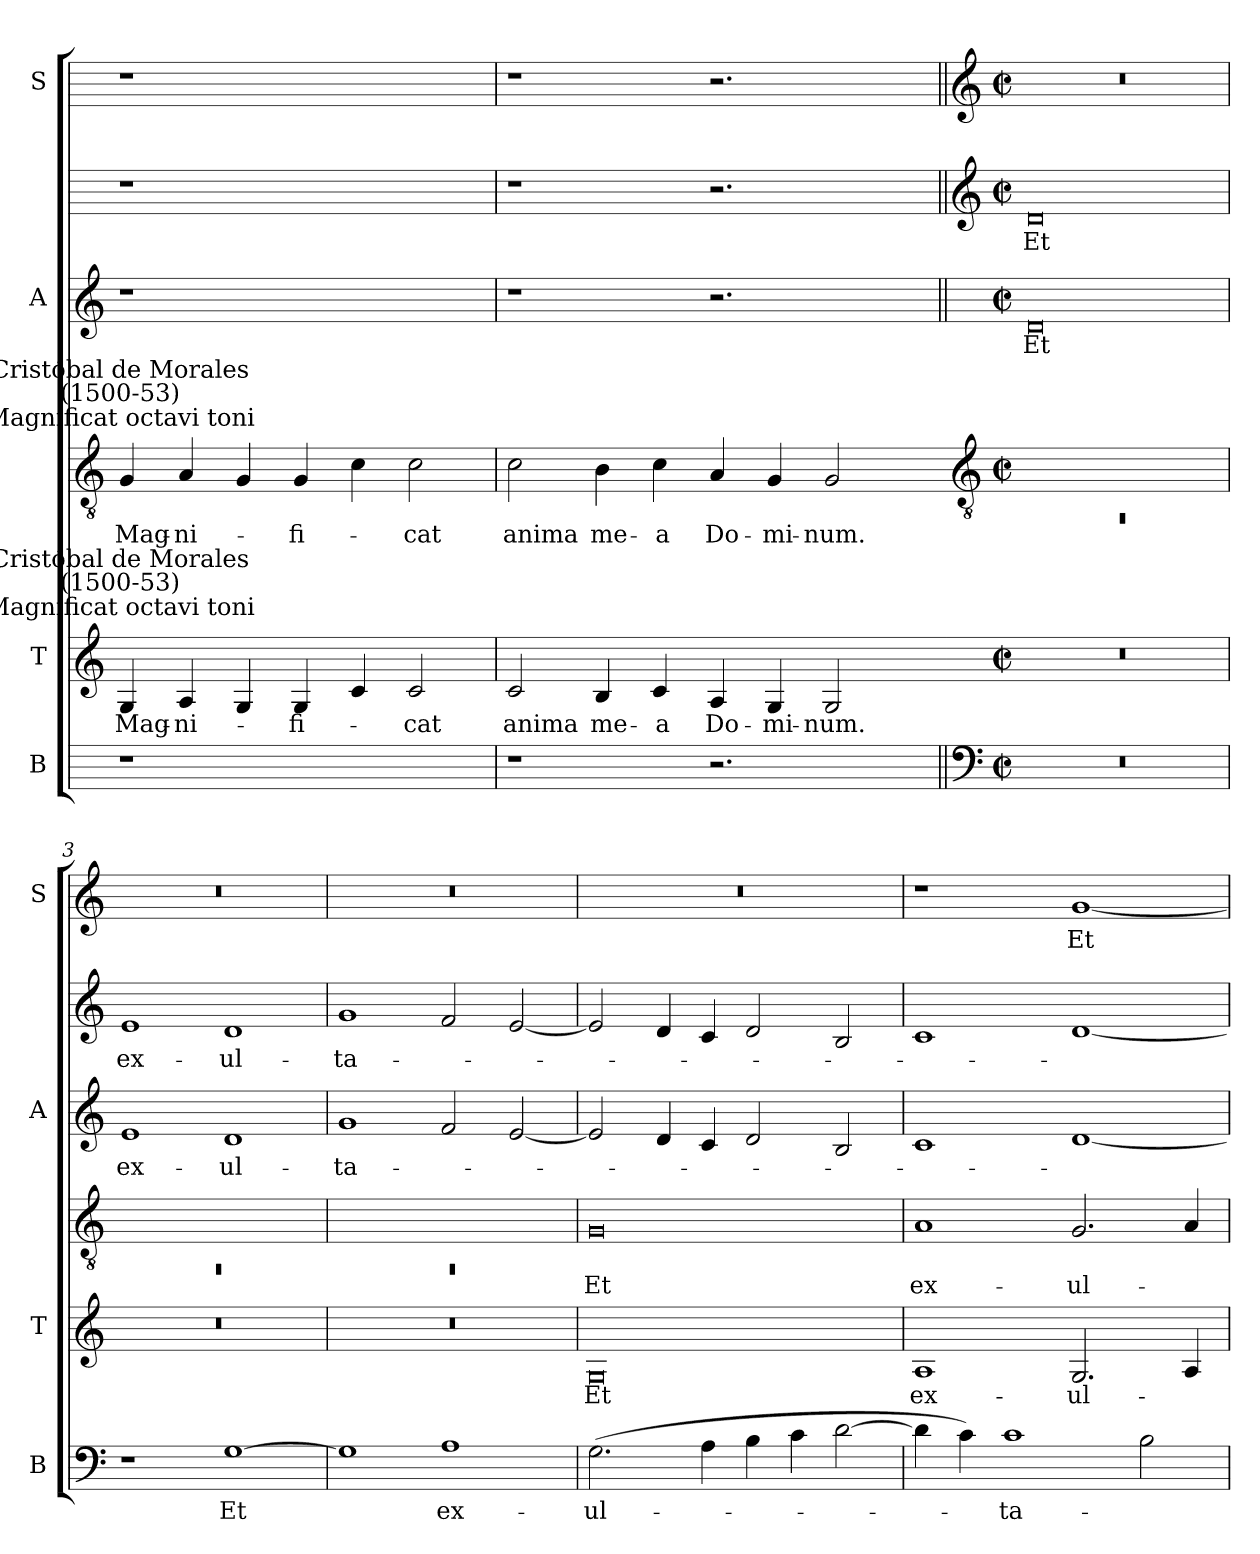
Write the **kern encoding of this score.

**kern	**text	**kern	**text	**kern	**text	**kern	**text	**kern	**text	**kern	**text
*part4	*part4	*part3	*part3	*part3	*part3	*part2	*part2	*part2	*part2	*part1	*part1
*staff6	*staff6	*staff5	*staff5	*staff4	*staff4	*staff3	*staff3	*staff2	*staff2	*staff1	*staff1
*I"B	*	*I"T	*	*	*	*I"A	*	*	*	*I"S	*
*I'B	*	*I'T	*	*	*	*I'A	*	*	*	*I'S	*
*	*	*	*	*clefGv2	*	*	*	*	*	*	*
*	*	*k[]	*	*k[]	*	*	*	*	*	*	*
*	*	*C:	*	*C:	*	*	*	*	*	*	*
=	=	=	=	=	=	=	=	=	=	=	=
!	!	!	!	!LO:TX:a:cj:t=Magnificat octavi toni	!	!	!	!	!	!	!
!	!	!	!	!LO:TX:a:cj:t=Cristóbal de Morales\n(1500-53)	!	!	!	!	!	!	!
!	!	!LO:TX:a:cj:t=Magnificat octavi toni	!	!	!	!	!	!	!	!	!
!	!	!LO:TX:a:cj:t=Cristóbal de Morales\n(1500-53)	!	!	!	!	!	!	!	!	!
!	!	!	!LO:LY:b	!	!LO:LY:b	!	!	!	!	!	!
1r	.	4G	Mag-	4G	Mag-	1r	.	1r	.	1r	.
!	!	!	!LO:LY:b	!	!LO:LY:b	!	!	!	!	!	!
.	.	4A	-ni-	4A	-ni-	.	.	.	.	.	.
.	.	4G	.	4G	.	.	.	.	.	.	.
!	!	!	!LO:LY:b	!	!LO:LY:b	!	!	!	!	!	!
.	.	4G	fi-	4G	fi-	.	.	.	.	.	.
2.ryy	.	4c	.	4c	.	2.ryy	.	2.ryy	.	2.ryy	.
!	!	!	!LO:LY:b	!	!LO:LY:b	!	!	!	!	!	!
.	.	2c	cat	2c	cat	.	.	.	.	.	.
=1	=1	=1	=1	=1	=1	=1	=1	=1	=1	=1	=1
!	!	!	!LO:LY:b	!	!LO:LY:b	!	!	!	!	!	!
1r	.	2c	anima	2c	anima	1r	.	1r	.	1r	.
!	!	!	!LO:LY:b	!	!LO:LY:b	!	!	!	!	!	!
.	.	4B	me-	4B	me-	.	.	.	.	.	.
!	!	!	!LO:LY:b	!	!LO:LY:b	!	!	!	!	!	!
.	.	4c	-a	4c	-a	.	.	.	.	.	.
!	!	!	!LO:LY:b	!	!LO:LY:b	!	!	!	!	!	!
2.r	.	4A	Do-	4A	Do-	2.r	.	2.r	.	2.r	.
!	!	!	!LO:LY:b	!	!LO:LY:b	!	!	!	!	!	!
.	.	4G	-mi-	4G	-mi-	.	.	.	.	.	.
!	!	!	!LO:LY:b	!	!LO:LY:b	!	!	!	!	!	!
.	.	2G	-num.	2G	-num.	.	.	.	.	.	.
4ryy	.	.	.	.	.	4ryy	.	4ryy	.	4ryy	.
!!LO:LB:g=z
=2||	=2||	=2-	=2||	=2-	=2||	=2||	=2||	=2||	=2||	=2||	=2||
*clefF4	*	*	*	*clefGv2	*	*	*	*clefG2	*	*clefG2	*
*k[]	*	*	*	*	*	*k[]	*	*k[]	*	*k[]	*
*C:	*	*	*	*	*	*C:	*	*C:	*	*C:	*
*M4/2	*	*M4/2	*	*M4/2	*	*M4/2	*	*M4/2	*	*M4/2	*
*met(c|)	*	*met(c|)	*	*met(c|)	*	*met(c|)	*	*met(c|)	*	*met(c|)	*
!	!	!	!	!	!	!	!LO:LY:b	!	!LO:LY:b	!	!
0r	.	0r	.	0rBB	.	0d	Et	0d	Et	0r	.
=3	=3	=3	=3	=3	=3	=3	=3	=3	=3	=3	=3
!	!	!	!	!	!	!	!LO:LY:b	!	!LO:LY:b	!	!
1r	.	0r	.	0rBB	.	1e	ex-	1e	ex-	0r	.
!	!LO:LY:b	!	!	!	!	!	!LO:LY:b	!	!LO:LY:b	!	!
[1G	Et	.	.	.	.	1d	-ul-	1d	-ul-	.	.
=4	=4	=4	=4	=4	=4	=4	=4	=4	=4	=4	=4
!	!	!	!	!	!	!	!LO:LY:b	!	!LO:LY:b	!	!
1G]	.	0r	.	0rBB	.	1g	-ta-	1g	-ta-	0r	.
!	!LO:LY:b	!	!	!	!	!	!	!	!	!	!
1A	ex-	.	.	.	.	2f	.	2f	.	.	.
.	.	.	.	.	.	[2e	.	[2e	.	.	.
=5	=5	=5	=5	=5	=5	=5	=5	=5	=5	=5	=5
!	!LO:LY:b	!	!LO:LY:b	!	!LO:LY:b	!	!	!	!	!	!
(>2.G	-ul-	0G	Et	0G	Et	2e]	.	2e]	.	0r	.
.	.	.	.	.	.	4d	.	4d	.	.	.
4A	.	.	.	.	.	4c	.	4c	.	.	.
4B	.	.	.	.	.	2d	.	2d	.	.	.
4c	.	.	.	.	.	.	.	.	.	.	.
[2d	.	.	.	.	.	2B	.	2B	.	.	.
=6	=6	=6	=6	=6	=6	=6	=6	=6	=6	=6	=6
!	!	!	!LO:LY:b	!	!LO:LY:b	!	!	!	!	!	!
4d]	.	1A	ex-	1A	ex-	1c	.	1c	.	1r	.
4c)	.	.	.	.	.	.	.	.	.	.	.
!	!LO:LY:b	!	!	!	!	!	!	!	!	!	!
1c	ta-	.	.	.	.	.	.	.	.	.	.
!	!	!	!LO:LY:b	!	!LO:LY:b	!	!	!	!	!	!LO:LY:b
.	.	2.G	-ul-	2.G	-ul-	[1d	.	[1d	.	[1g	Et
2B	.	.	.	.	.	.	.	.	.	.	.
.	.	4A	.	4A	.	.	.	.	.	.	.
=	=	=	=	=	=	=	=	=	=	=	=
*-	*-	*-	*-	*-	*-	*-	*-	*-	*-	*-	*-
